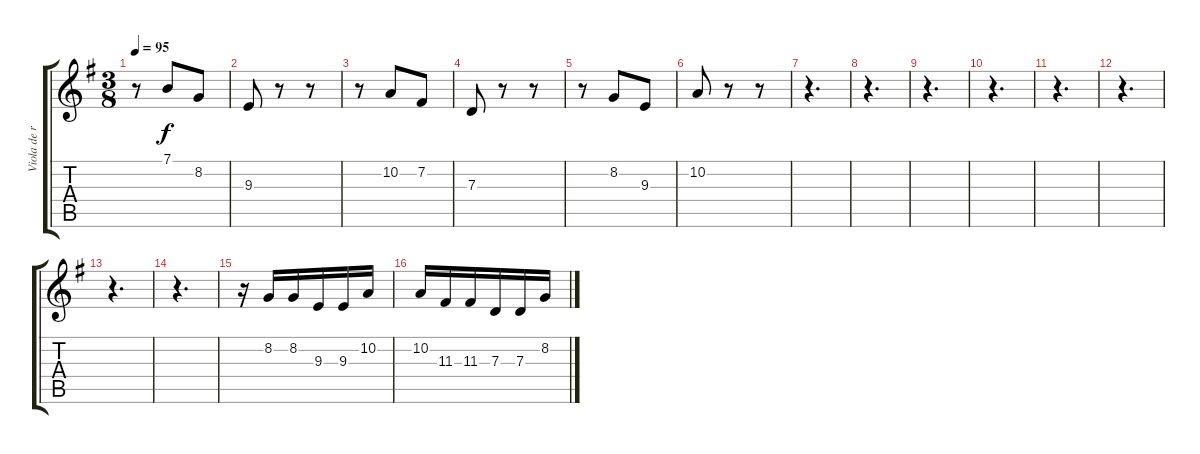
\track ("Viola de ripieno" "Viola de r") {instrument viola}
\staff {score tabs}
\tuning (E4 B3 G3 D3 A2 E2) {hide}
\ts (3 8)
\tempo 95
\clef g2
\ks g
r.8{dy f} 7.1.8{beam merge} 8.2.8 |
9.3.8 r.8 r.8 |
r.8 10.2.8{beam merge} 7.2.8 |
7.3.8 r.8 r.8 |
r.8 8.2.8{beam merge} 9.3.8 |
10.2.8 r.8 r.8 |
r.4{d} |
r.4{d} |
r.4{d} |
r.4{d} |
r.4{d} |
r.4{d} |
r.4{d} |
r.4{d} |
r.16 8.2.16{beam merge} 8.2.16 9.3.16{beam merge} 9.3.16 10.2.16 |
10.2.16 11.3.16{beam merge} 11.3.16 7.3.16{beam merge} 7.3.16 8.2.16
